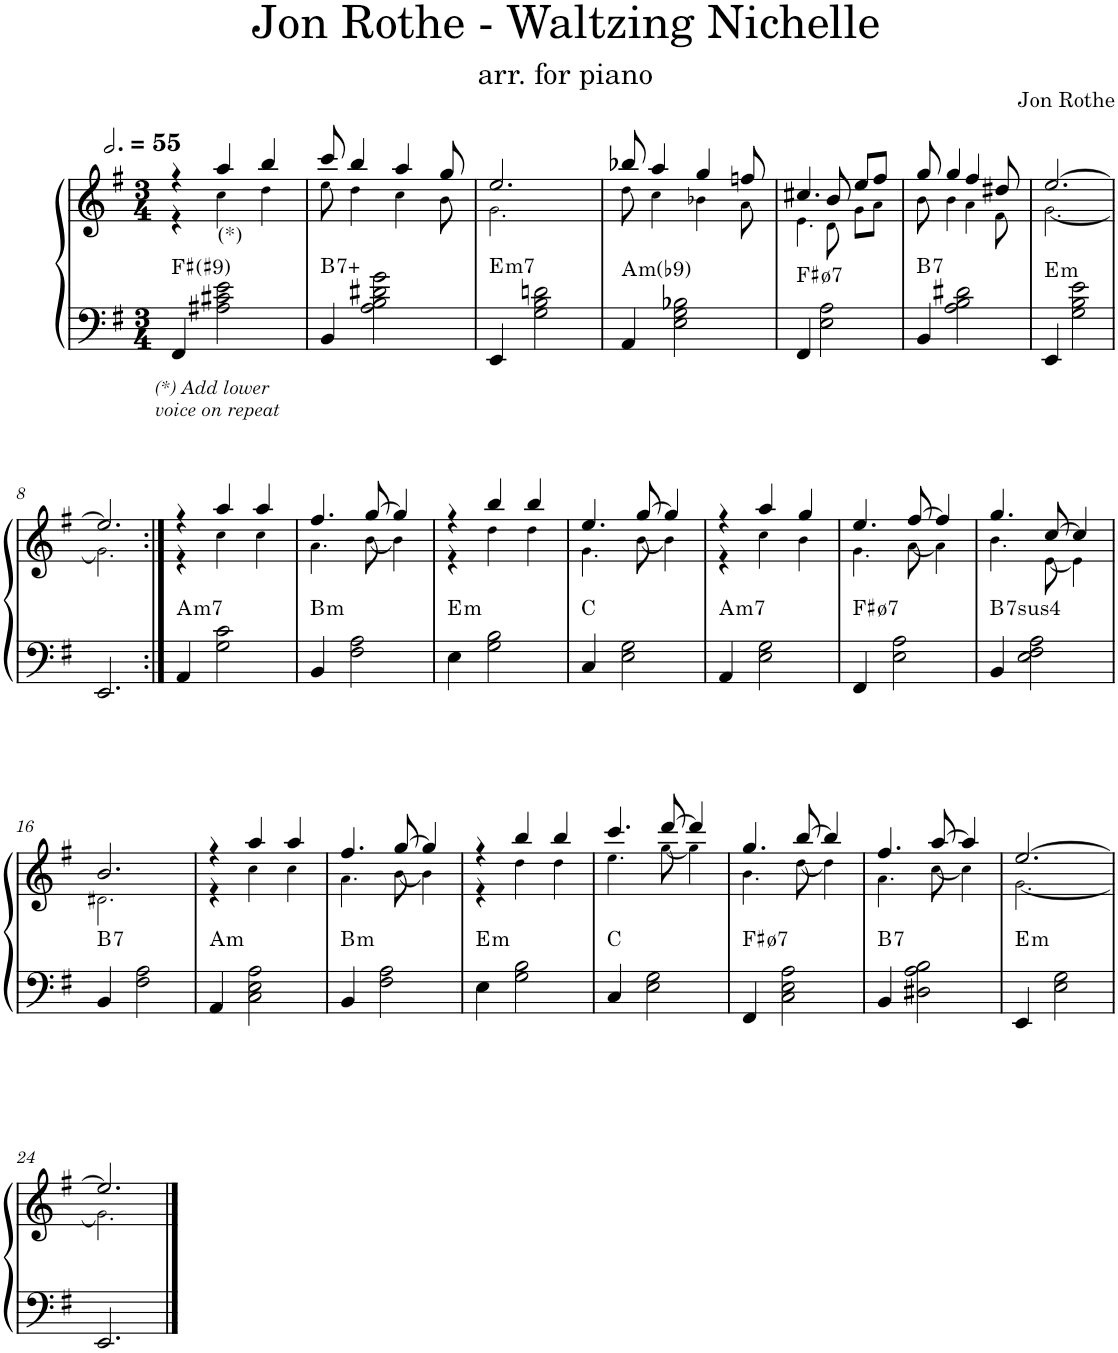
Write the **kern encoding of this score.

**kern	**kern	**harte
*part1	*part1	*part1
*staff2	*staff1	*
*I"Piano	*	*
*I'Pno.	*	*
*clefF4	*clefG2	*
*k[f#]	*k[f#]	*
*M3/4	*M3/4	*
*MM165	*MM165	*
=1	=1	=1
*	*^	*
!LO:TX:b:i:t=(*) Add lower	!	!	!
!LO:TX:b:t=voice on repeat	!	!	!
4FF#/	4r	4r	F#:maj(#9)
!	!LO:TX:b:t=(*)	!	!
2A#X\ 2c#X\ 2e\	4aa/	4cc!\	.
.	4bb/	4dd!\	.
=2	=2	=2	=2
!	!	!	!LO:H:kt=7+
4BB/	8ccc/	8ee!\	B:aug(b7)
.	4bb/	4dd!\	.
2A\ 2B\ 2d#X\ 2g\	.	.	.
.	4aa/	4cc!\	.
.	8gg/	8b!\	.
=3	=3	=3	=3
!	!	!	!LO:H:kt=m7
4EE/	2.ee/	2.g!\	E:min7
2G\ 2B\ 2dn\	.	.	.
=4	=4	=4	=4
!	!	!	!LO:H:kt=m
4AA/	8bb-X/	8dd!\	A:min(b9)
.	4aa/	4cc!\	.
2E\ 2G\ 2B-X\	.	.	.
.	4gg/	4b-X!\	.
.	8ffn/	8a!\	.
=5	=5	=5	=5
!	!	!	!LO:H:kt=7
4FF#/	4.cc#X/	4.e!\	F#:hdim7
2E\ 2A\	.	.	.
.	8b/	8d!\	.
.	8ee/L	8g!\L	.
.	8ff#/J	8a!\J	.
=6	=6	=6	=6
!	!	!	!LO:H:kt=7
4BB/	8gg/	8b!\	B:7
.	4gg/	4b!\	.
2A\ 2B\ 2d#X\	.	.	.
.	4ff#/	4a!\	.
.	8dd#X/	8f#!\	.
=7	=7	=7	=7
!	!	!	!LO:H:kt=m
4EE/	[2.ee/	[2.g!\	E:min
2G\ 2B\ 2e\	.	.	.
!!LO:LB:g=z	!!
=8	=8	=8	=8
2.EE/	2.ee/]	2.g!\]	.
=9:|!	=9:|!	=9:|!	=9:|!
!	!	!	!LO:H:kt=m7
4AA/	4r	4r	A:min7
2G\ 2c\	4aa/	4cc!\	.
.	4aa/	4cc!\	.
=10	=10	=10	=10
!	!	!	!LO:H:kt=m
4BB/	4.ff#/	4.a!\	B:min
2F#\ 2A\	.	.	.
.	[8gg/	[8b!\	.
.	4gg/]	4b!\]	.
=11	=11	=11	=11
!	!	!	!LO:H:kt=m
4E\	4r	4r	E:min
2G\ 2B\	4bb/	4dd!\	.
.	4bb/	4dd!\	.
=12	=12	=12	=12
4C/	4.ee/	4.g!\	C:maj
2E\ 2G\	.	.	.
.	[8gg/	[8b!\	.
.	4gg/]	4b!\]	.
=13	=13	=13	=13
!	!	!	!LO:H:kt=m7
4AA/	4r	4r	A:min7
2E\ 2G\	4aa/	4cc!\	.
.	4gg/	4b!\	.
=14	=14	=14	=14
!	!	!	!LO:H:kt=7
4FF#/	4.ee/	4.g!\	F#:hdim7
2E\ 2A\	.	.	.
.	[8ff#/	[8a!\	.
.	4ff#/]	4a!\]	.
=15	=15	=15	=15
!	!	!	!LO:H:kt=74
4BB/	4.gg/	4.b!\	B:sus4(7)
2E\ 2F#\ 2A\	.	.	.
.	[8cc/	[8e!\	.
.	4cc/]	4e!\]	.
!!LO:LB:g=z	!!
=16	=16	=16	=16
!	!	!	!LO:H:kt=7
4BB/	2.b/	2.d#X!\	B:7
2F#\ 2A\	.	.	.
=17	=17	=17	=17
!	!	!	!LO:H:kt=m
4AA/	4r	4r	A:min
2C\ 2E\ 2A\	4aa/	4cc!\	.
.	4aa/	4cc!\	.
=18	=18	=18	=18
!	!	!	!LO:H:kt=m
4BB/	4.ff#/	4.a!\	B:min
2F#\ 2A\	.	.	.
.	[8gg/	[8b!\	.
.	4gg/]	4b!\]	.
=19	=19	=19	=19
!	!	!	!LO:H:kt=m
4E\	4r	4r	E:min
2G\ 2B\	4bb/	4dd!\	.
.	4bb/	4dd!\	.
=20	=20	=20	=20
4C/	4.ccc/	4.ee!\	C:maj
2E\ 2G\	.	.	.
.	[8ddd/	[8gg!\	.
.	4ddd/]	4gg!\]	.
=21	=21	=21	=21
!	!	!	!LO:H:kt=7
4FF#/	4.gg/	4.b!\	F#:hdim7
2C\ 2E\ 2A\	.	.	.
.	[8bb/	[8dd!\	.
.	4bb/]	4dd!\]	.
=22	=22	=22	=22
!	!	!	!LO:H:kt=7
4BB/	4.ff#/	4.a!\	B:7
2D#X\ 2A\ 2B\	.	.	.
.	[8aa/	[8cc!\	.
.	4aa/]	4cc!\]	.
=23	=23	=23	=23
!	!	!	!LO:H:kt=m
4EE/	[2.ee/	[2.g!\	E:min
2E\ 2G\	.	.	.
!!LO:LB:g=z	!!
=24	=24	=24	=24
2.EE/	2.ee/]	2.g!\]	.
*	*v	*v	*
==	==	==
*-	*-	*-
